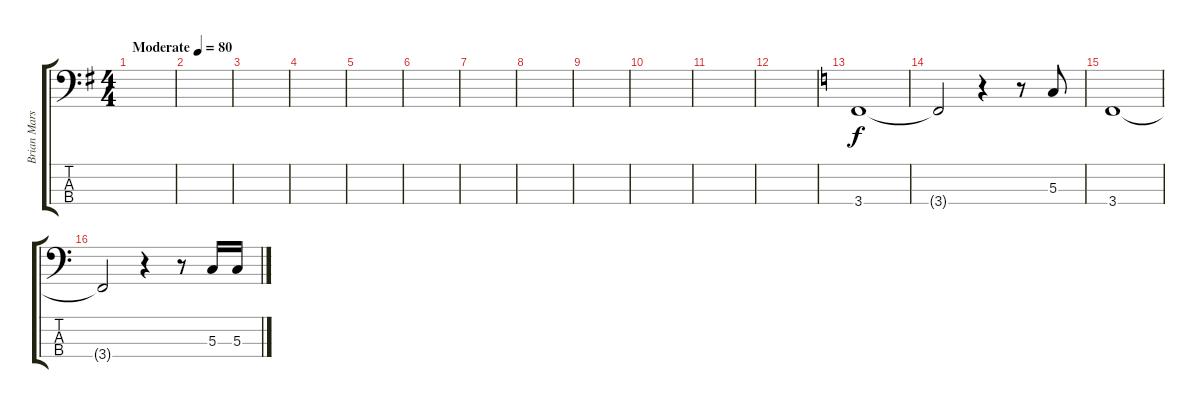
\track ("Brian Marshall" "Brian Mars") {instrument electricbassfinger}
\staff {score tabs}
\tuning (G2 D2 G1 D1) {hide}
\ts (4 4)
\tempo (80 "Moderate")
\clef f4
\ks g
|
|
|
|
|
|
|
|
|
|
|
|
\ks c
3.4.1 |
3.4{t}.2 r.4 r.8 5.3.8 |
3.4.1 |
3.4{t}.2 r.4 r.8 5.3.16 5.3.16
